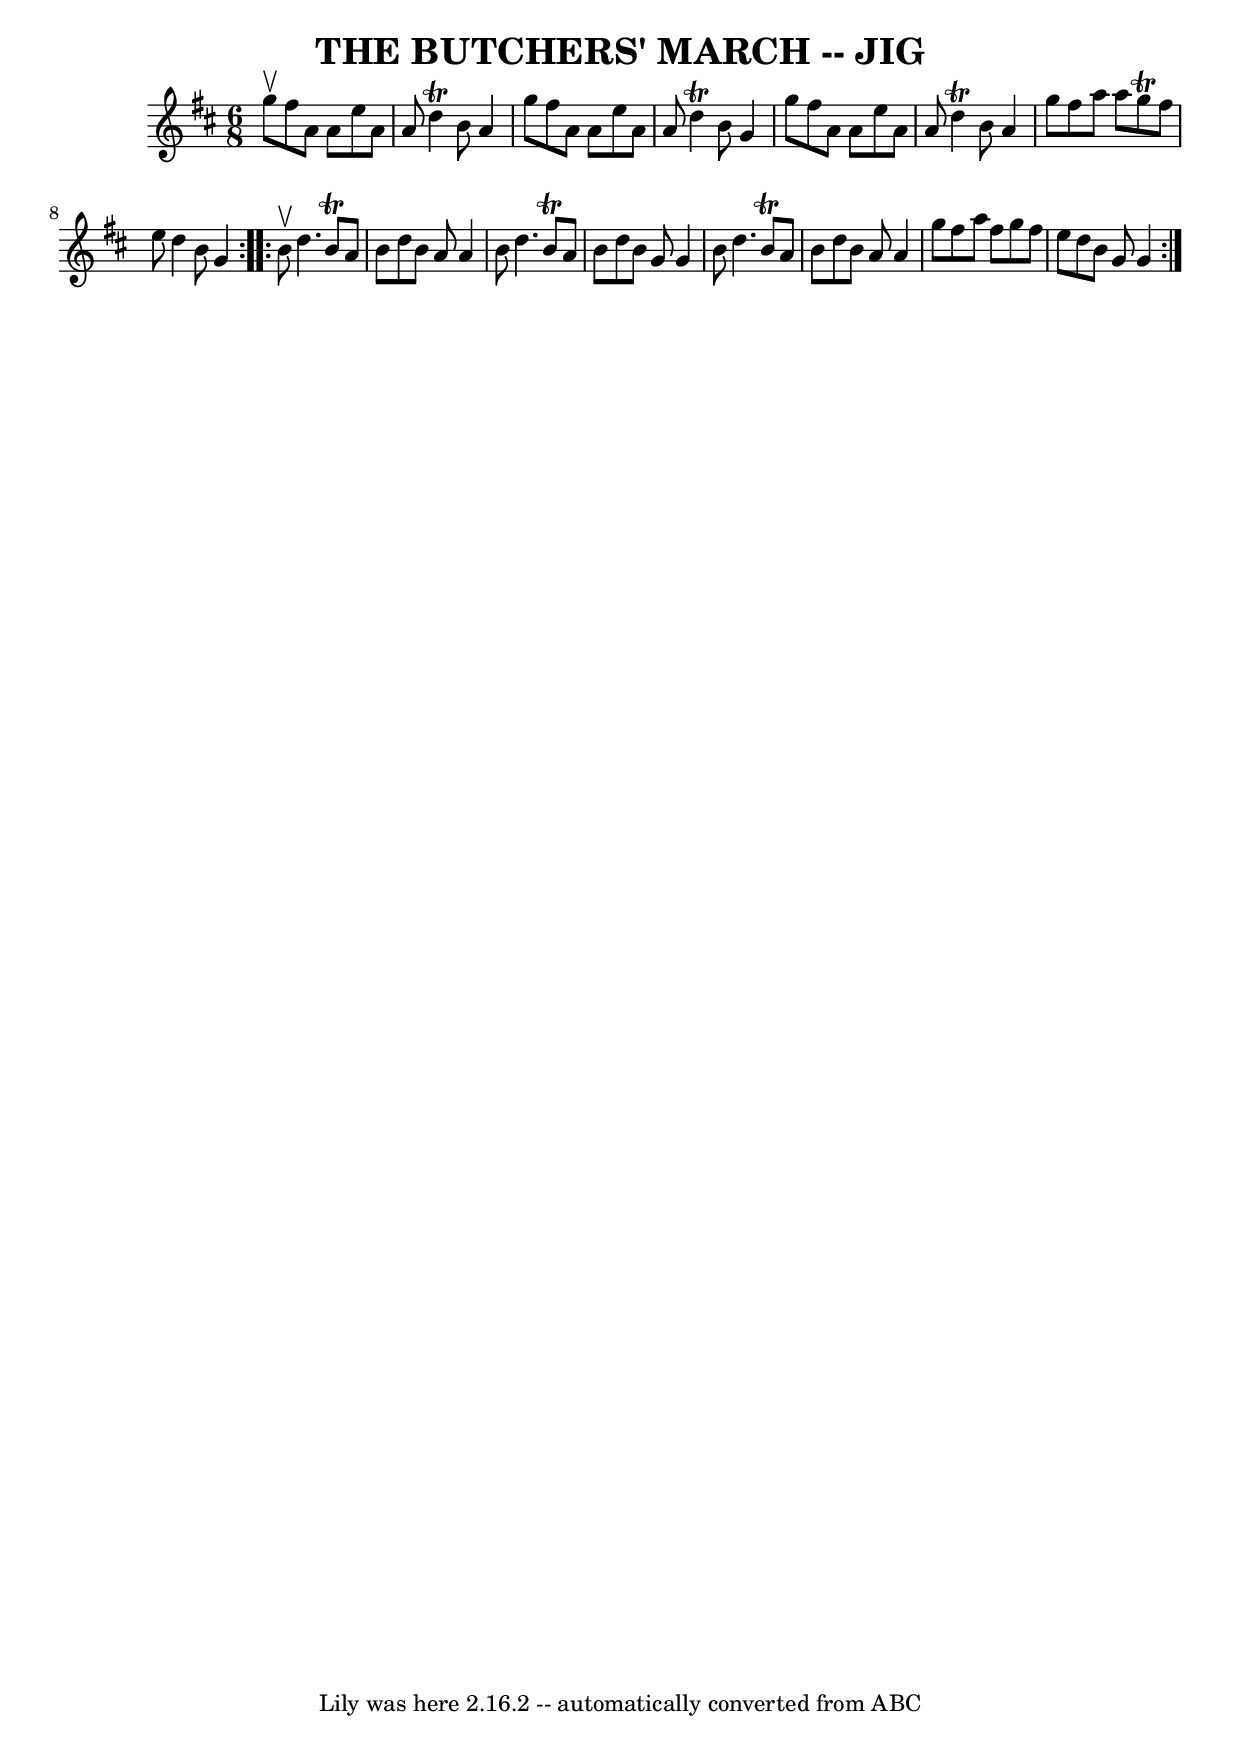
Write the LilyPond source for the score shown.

\version "2.16.2"
\include "Mammoth.ily"
\header {
	%% book = "Ryan's Mammoth Collection of Fiddle Tunes"
	crossRefNumber = "1"
	footnotes = ""
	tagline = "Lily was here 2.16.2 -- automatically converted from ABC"
	title = "THE BUTCHERS' MARCH -- JIG"
}
voicedefault =  {


\repeat volta 2 {
\time 6/8 
\key d \major g''8^\upbow       |
 fis''8 a'8 a'8    
e''8 a'8 a'8    |
 d''4^\trill b'8 a'4 g''8    |
  
 fis''8 a'8 a'8 e''8 a'8 a'8    |
 d''4^\trill b'8    
g'4 g''8        |
 fis''8 a'8 a'8 e''8 a'8 a'8    
|
 d''4^\trill b'8 a'4 g''8    |
 fis''8 a''8    
a''8 g''8^\trill fis''8 e''8    |
 d''4 b'8 g'4    }     
\repeat volta 2 { b'8^\upbow       |
 d''4. b'8^\trill a'8    
b'8    |
 d''8 b'8 a'8 a'4 b'8    |
 d''4. b'8 
^\trill a'8 b'8    |
 d''8 b'8 g'8 g'4 b'8        
|
 d''4. b'8^\trill a'8 b'8    |
 d''8 b'8 a'8   
 a'4 g''8    |
 fis''8 a''8 fis''8 g''8 fis''8 e''8   
 |
 d''8 b'8 g'8 g'4    }   
}

\score{
    <<

	\context Staff="default"
	{
	    \voicedefault 
	}

    >>
	\layout {
	}
	\midi {}
}
